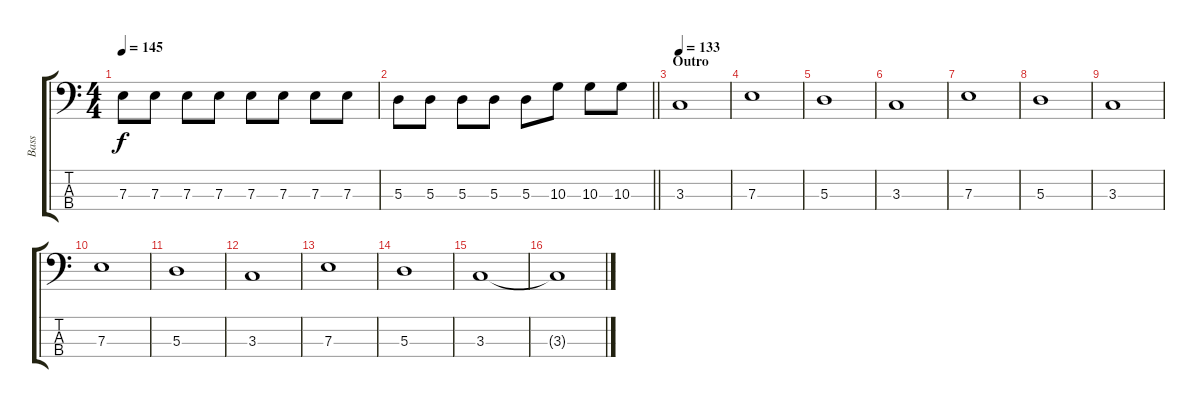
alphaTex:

\track ("Bass" "Bass") {instrument electricbassfinger}
\staff {score tabs}
\tuning (G2 D2 A1 E1) {hide}
\ts (4 4)
\tempo 145
\clef f4
\ks c
7.3.8{dy f} 7.3.8 7.3.8 7.3.8 7.3.8 7.3.8 7.3.8 7.3.8 |
\barLineRight lightlight
5.3.8 5.3.8 5.3.8 5.3.8 5.3.8 10.3.8 10.3.8 10.3.8 |
\section ("" "Outro")
\tempo 133
3.3.1 |
7.3.1 |
5.3.1 |
3.3.1 |
7.3.1 |
5.3.1 |
3.3.1 |
7.3.1 |
5.3.1 |
3.3.1 |
7.3.1 |
5.3.1 |
3.3.1 |
3.3{t}.1
